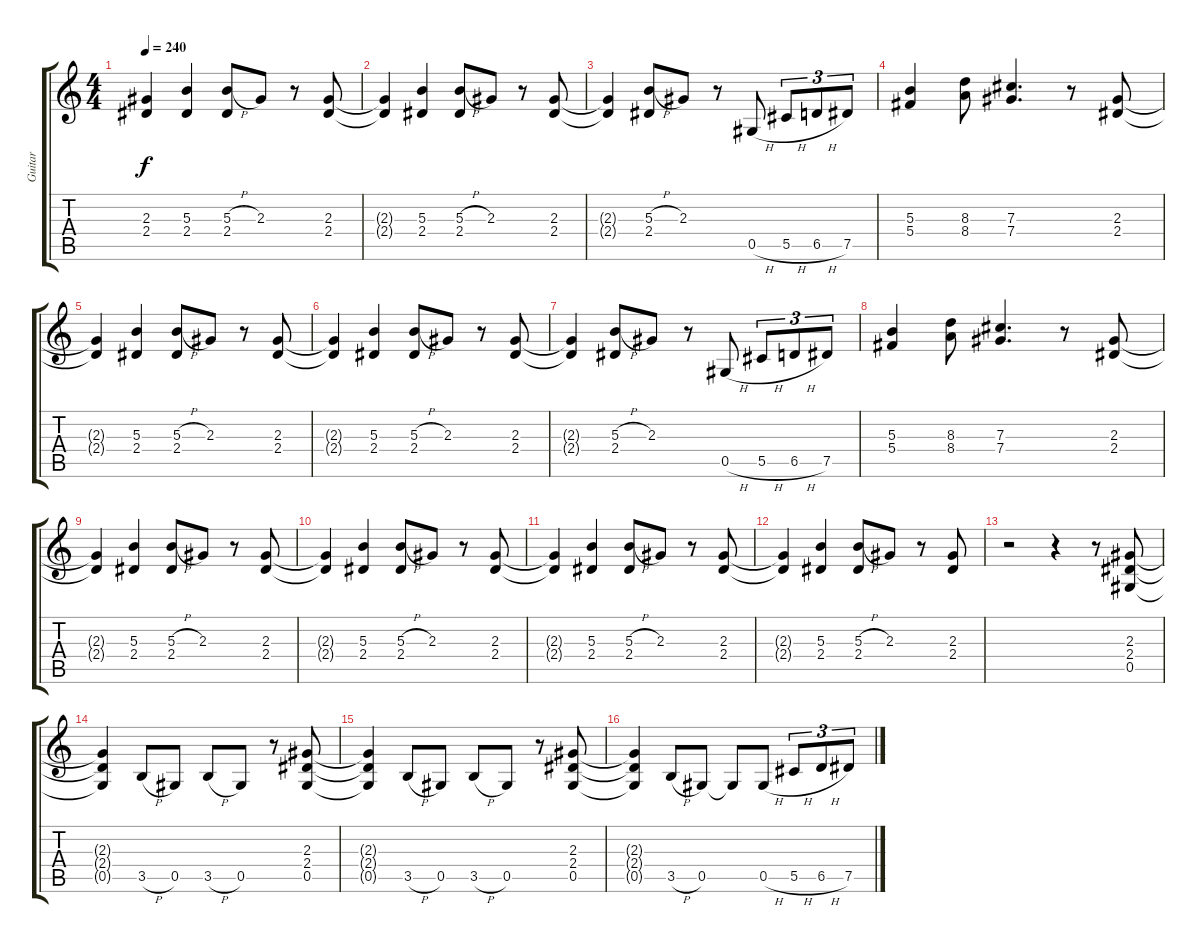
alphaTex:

\track ("Guitar" "Guitar") {instrument distortionguitar}
\staff {score tabs}
\tuning (Eb4 Bb3 Gb3 Db3 Ab2 Eb2) {hide}
\ts (4 4)
\tempo 240
\clef g2
\ks c
(2.3{t} 2.4{t}).4{dy f} (5.3 2.4).4 (5.3{h} 2.4).8 2.3.8 r.8 (2.3 2.4).8 |
(2.3{t} 2.4{t}).4 (5.3 2.4).4 (5.3{h} 2.4).8 2.3.8 r.8 (2.3 2.4).8 |
(2.3{t} 2.4{t}).4 (5.3{h} 2.4).8 2.3.8 r.8 0.5{h}.8 5.5{h}.8{tu (3 2)} 6.5{h}.8{tu (3 2)} 7.5.8{tu (3 2)} |
(5.3 5.4).4 (8.3 8.4).8 (7.3 7.4).4{d} r.8 (2.3 2.4).8 |
(2.3{t} 2.4{t}).4 (5.3 2.4).4 (5.3{h} 2.4).8 2.3.8 r.8 (2.3 2.4).8 |
(2.3{t} 2.4{t}).4 (5.3 2.4).4 (5.3{h} 2.4).8 2.3.8 r.8 (2.3 2.4).8 |
(2.3{t} 2.4{t}).4 (5.3{h} 2.4).8 2.3.8 r.8 0.5{h}.8 5.5{h}.8{tu (3 2)} 6.5{h}.8{tu (3 2)} 7.5.8{tu (3 2)} |
(5.3 5.4).4 (8.3 8.4).8 (7.3 7.4).4{d} r.8 (2.3 2.4).8 |
(2.3{t} 2.4{t}).4 (5.3 2.4).4 (5.3{h} 2.4).8 2.3.8 r.8 (2.3 2.4).8 |
(2.3{t} 2.4{t}).4 (5.3 2.4).4 (5.3{h} 2.4).8 2.3.8 r.8 (2.3 2.4).8 |
(2.3{t} 2.4{t}).4 (5.3 2.4).4 (5.3{h} 2.4).8 2.3.8 r.8 (2.3 2.4).8 |
(2.3{t} 2.4{t}).4 (5.3 2.4).4 (5.3{h} 2.4).8 2.3.8 r.8 (2.3 2.4).8 |
r.2 r.4 r.8 (2.3 2.4 0.5).8 |
(2.3{t} 2.4{t} 0.5{t}).4 3.5{h}.8 0.5.8 3.5{h}.8 0.5.8 r.8 (2.3 2.4 0.5).8 |
(2.3{t} 2.4{t} 0.5{t}).4 3.5{h}.8 0.5.8 3.5{h}.8 0.5.8 r.8 (2.3 2.4 0.5).8 |
(2.3{t} 2.4{t} 0.5{t}).4 3.5{h}.8 0.5.8 0.5{t}.8 0.5{h}.8 5.5{h}.8{tu (3 2)} 6.5{h}.8{tu (3 2)} 7.5.8{tu (3 2)}
